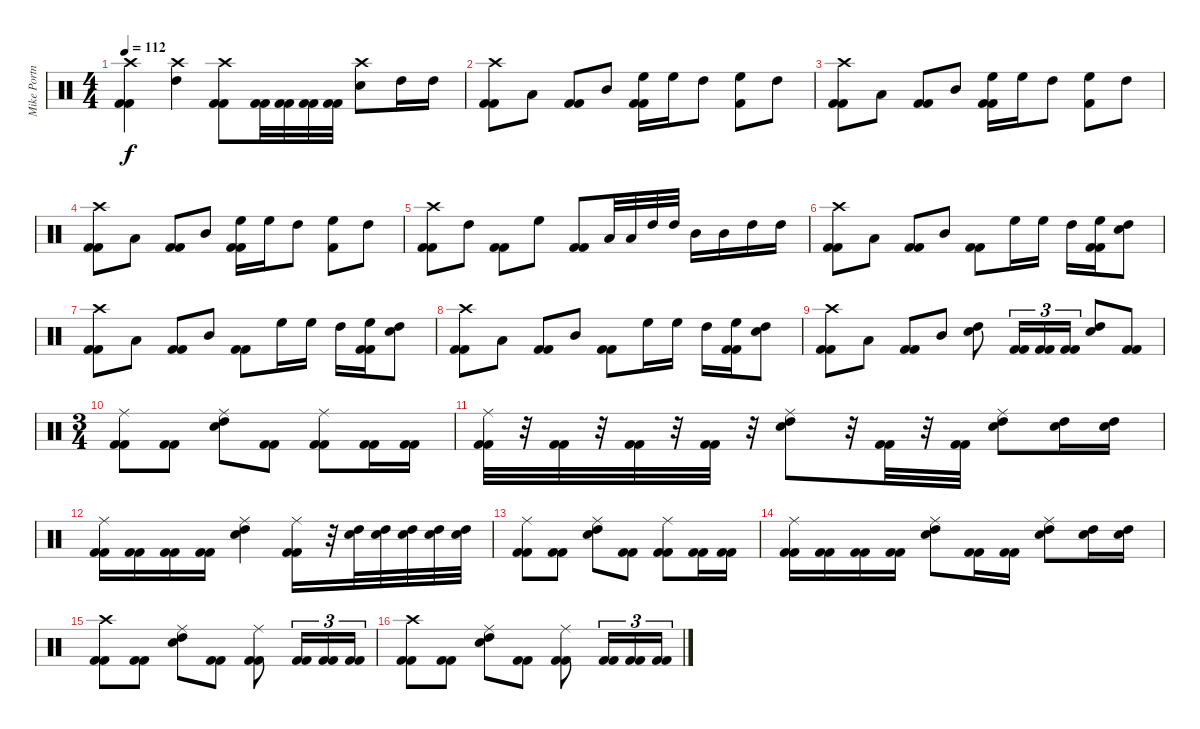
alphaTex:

\track ("Mike Portnoy - Drum" "Mike Portn") {instrument percussion}
\staff {score}
\articulation defaults
\ts (4 4)
\tempo 112
\clef neutral
\ks c
("Crash high (hit)" "Kick (hit) 2" "Kick (hit) 2").4{dy f} ("Crash high (hit)" "High Tom (hit)").4 ("Crash high (hit)" "Kick (hit) 2" "Kick (hit) 2").8 ("Kick (hit) 2" "Kick (hit) 2").32 ("Kick (hit) 2" "Kick (hit) 2").32 ("Kick (hit) 2" "Kick (hit) 2").32 ("Kick (hit) 2" "Kick (hit) 2").32 ("Crash high (hit)" "Snare (hit) 2").8 "High Tom (hit)".16 "High Tom (hit)".16 |
("Crash high (hit)" "Kick (hit) 2" "Kick (hit) 2").8 "Low Tom (hit)".8 ("Kick (hit) 2" "Kick (hit) 2").8 "Mid Tom (hit)".8 ("High Floor Tom (hit)" "Kick (hit) 2" "Kick (hit) 2").16 "High Floor Tom (hit)".16 "High Tom (hit)".8 ("High Floor Tom (hit)" "Kick (hit) 2").8 "High Tom (hit)".8 |
("Crash high (hit)" "Kick (hit) 2" "Kick (hit) 2").8 "Low Tom (hit)".8 ("Kick (hit) 2" "Kick (hit) 2").8 "Mid Tom (hit)".8 ("High Floor Tom (hit)" "Kick (hit) 2" "Kick (hit) 2").16 "High Floor Tom (hit)".16 "High Tom (hit)".8 ("High Floor Tom (hit)" "Kick (hit) 2").8 "High Tom (hit)".8 |
("Crash high (hit)" "Kick (hit) 2" "Kick (hit) 2").8 "Low Tom (hit)".8 ("Kick (hit) 2" "Kick (hit) 2").8 "Mid Tom (hit)".8 ("High Floor Tom (hit)" "Kick (hit) 2" "Kick (hit) 2").16 "High Floor Tom (hit)".16 "High Tom (hit)".8 ("High Floor Tom (hit)" "Kick (hit) 2").8 "High Tom (hit)".8 |
("Crash high (hit)" "Kick (hit) 2" "Kick (hit) 2").8 "High Tom (hit)".8 ("Kick (hit) 2" "Kick (hit) 2").8 "High Floor Tom (hit)".8 ("Kick (hit) 2" "Kick (hit) 2").8 "Low Tom (hit)".32 "Low Tom (hit)".32 "High Tom (hit)".32 "High Tom (hit)".32 "Mid Tom (hit)".16 "Mid Tom (hit)".16 "High Tom (hit)".16 "High Tom (hit)".16 |
("Crash high (hit)" "Kick (hit) 2" "Kick (hit) 2").8 "Low Tom (hit)".8 ("Kick (hit) 2" "Kick (hit) 2").8 "Mid Tom (hit)".8 ("Kick (hit) 2" "Kick (hit) 2").8 "High Floor Tom (hit)".16 "High Floor Tom (hit)".16 "High Tom (hit)".16 ("High Floor Tom (hit)" "Kick (hit) 2" "Kick (hit) 2").16 ("Snare (hit) 2" "High Tom (hit)").8 |
("Crash high (hit)" "Kick (hit) 2" "Kick (hit) 2").8 "Low Tom (hit)".8 ("Kick (hit) 2" "Kick (hit) 2").8 "Mid Tom (hit)".8 ("Kick (hit) 2" "Kick (hit) 2").8 "High Floor Tom (hit)".16 "High Floor Tom (hit)".16 "High Tom (hit)".16 ("High Floor Tom (hit)" "Kick (hit) 2" "Kick (hit) 2").16 ("Snare (hit) 2" "High Tom (hit)").8 |
("Crash high (hit)" "Kick (hit) 2" "Kick (hit) 2").8 "Low Tom (hit)".8 ("Kick (hit) 2" "Kick (hit) 2").8 "Mid Tom (hit)".8 ("Kick (hit) 2" "Kick (hit) 2").8 "High Floor Tom (hit)".16 "High Floor Tom (hit)".16 "High Tom (hit)".16 ("High Floor Tom (hit)" "Kick (hit) 2" "Kick (hit) 2").16 ("Snare (hit) 2" "High Tom (hit)").8 |
("Crash high (hit)" "Kick (hit) 2" "Kick (hit) 2").8 "Low Tom (hit)".8 ("Kick (hit) 2" "Kick (hit) 2").8 "Mid Tom (hit)".8 ("High Tom (hit)" "Snare (hit) 2").8 ("Kick (hit) 2" "Kick (hit) 2").16{tu (3 2)} ("Kick (hit) 2" "Kick (hit) 2").16{tu (3 2)} ("Kick (hit) 2" "Kick (hit) 2").16{tu (3 2)} ("High Tom (hit)" "Snare (hit) 2").8 ("Kick (hit) 2" "Kick (hit) 2").8 |
\ts (3 4)
("Ride (middle)" "Kick (hit) 2" "Kick (hit) 2").8 ("Kick (hit) 2" "Kick (hit) 2").8 ("Ride (middle)" "Snare (hit) 2" "High Tom (hit)").8 ("Kick (hit) 2" "Kick (hit) 2").8 ("Ride (middle)" "Kick (hit) 2" "Kick (hit) 2").8 ("Kick (hit) 2" "Kick (hit) 2").16 ("Kick (hit) 2" "Kick (hit) 2").16 |
("Ride (middle)" "Kick (hit) 2" "Kick (hit) 2").32 r.32 ("Kick (hit) 2" "Kick (hit) 2").32 r.32 ("Kick (hit) 2" "Kick (hit) 2").32 r.32 ("Kick (hit) 2" "Kick (hit) 2").32 r.32 ("Ride (middle)" "High Tom (hit)" "Snare (hit) 2").8 r.32 ("Kick (hit) 2" "Kick (hit) 2").32 r.32 ("Kick (hit) 2" "Kick (hit) 2").32 ("Ride (middle)" "High Tom (hit)" "Snare (hit) 2").8 ("High Tom (hit)" "Snare (hit) 2").16 ("High Tom (hit)" "Snare (hit) 2").16 |
("Ride (middle)" "Kick (hit) 2" "Kick (hit) 2").16 ("Kick (hit) 2" "Kick (hit) 2").16 ("Kick (hit) 2" "Kick (hit) 2").16 ("Kick (hit) 2" "Kick (hit) 2").16 ("Ride (middle)" "High Tom (hit)" "Snare (hit) 2").4 ("Ride (middle)" "Kick (hit) 2" "Kick (hit) 2").16 r.32 ("High Tom (hit)" "Snare (hit) 2").32 ("High Tom (hit)" "Snare (hit) 2").32 ("High Tom (hit)" "Snare (hit) 2").32 ("High Tom (hit)" "Snare (hit) 2").32 ("High Tom (hit)" "Snare (hit) 2").32 |
("Ride (middle)" "Kick (hit) 2" "Kick (hit) 2").8 ("Kick (hit) 2" "Kick (hit) 2").8 ("Ride (middle)" "High Tom (hit)" "Snare (hit) 2").8 ("Kick (hit) 2" "Kick (hit) 2").8 ("Ride (middle)" "Kick (hit) 2" "Kick (hit) 2").8 ("Kick (hit) 2" "Kick (hit) 2").16 ("Kick (hit) 2" "Kick (hit) 2").16 |
("Ride (middle)" "Kick (hit) 2" "Kick (hit) 2").16 ("Kick (hit) 2" "Kick (hit) 2").16 ("Kick (hit) 2" "Kick (hit) 2").16 ("Kick (hit) 2" "Kick (hit) 2").16 ("Ride (middle)" "High Tom (hit)" "Snare (hit) 2").8 ("Kick (hit) 2" "Kick (hit) 2").16 ("Kick (hit) 2" "Kick (hit) 2").16 ("Ride (middle)" "High Tom (hit)" "Snare (hit) 2").8 ("High Tom (hit)" "Snare (hit) 2").16 ("High Tom (hit)" "Snare (hit) 2").16 |
("Crash high (hit)" "Kick (hit) 2" "Kick (hit) 2").8 ("Kick (hit) 2" "Kick (hit) 2").8 ("Ride (middle)" "High Tom (hit)" "Snare (hit) 2").8 ("Kick (hit) 2" "Kick (hit) 2").8 ("Ride (middle)" "Kick (hit) 2" "Kick (hit) 2").8 ("Kick (hit) 2" "Kick (hit) 2").16{tu (3 2)} ("Kick (hit) 2" "Kick (hit) 2").16{tu (3 2)} ("Kick (hit) 2" "Kick (hit) 2").16{tu (3 2)} |
("Crash high (hit)" "Kick (hit) 2" "Kick (hit) 2").8 ("Kick (hit) 2" "Kick (hit) 2").8 ("Ride (middle)" "High Tom (hit)" "Snare (hit) 2").8 ("Kick (hit) 2" "Kick (hit) 2").8 ("Ride (middle)" "Kick (hit) 2" "Kick (hit) 2").8 ("Kick (hit) 2" "Kick (hit) 2").16{tu (3 2)} ("Kick (hit) 2" "Kick (hit) 2").16{tu (3 2)} ("Kick (hit) 2" "Kick (hit) 2").16{tu (3 2)}
